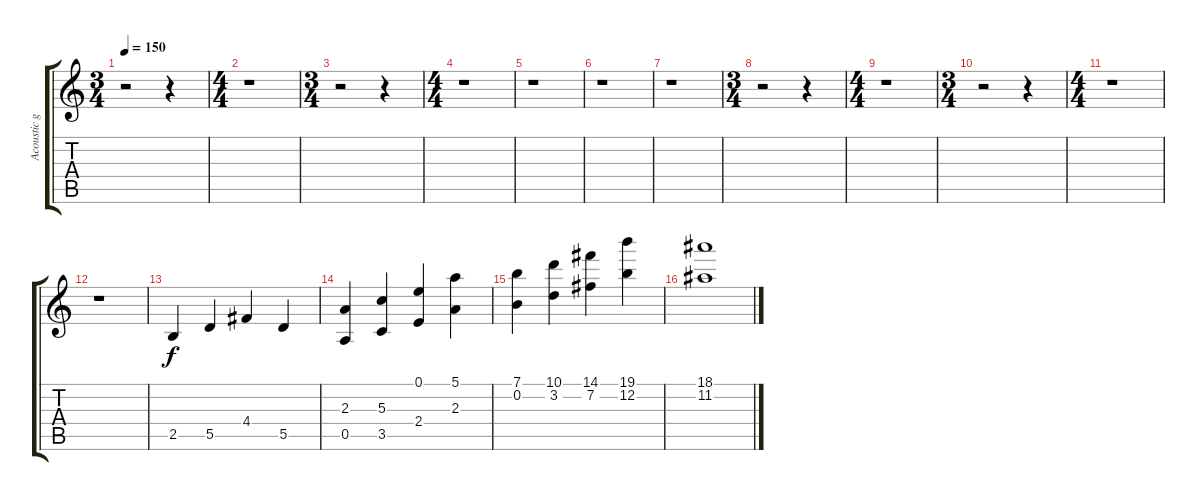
\track ("Acoustic guit" "Acoustic g") {instrument acousticguitarnylon}
\staff {score tabs}
\tuning (E4 B3 G3 D3 A2 E2) {hide}
\ts (3 4)
\tempo 150
\clef g2
\ks c
r.2{dy f} r.4 |
\ts (4 4)
r.1 |
\ts (3 4)
r.2 r.4 |
\ts (4 4)
r.1 |
r.1 |
r.1 |
r.1 |
\ts (3 4)
r.2 r.4 |
\ts (4 4)
r.1 |
\ts (3 4)
r.2 r.4 |
\ts (4 4)
r.1 |
r.1 |
2.5.4 5.5.4 4.4.4 5.5.4 |
(2.3 0.5).4 (5.3 3.5).4 (0.1 2.4).4 (5.1 2.3).4 |
(7.1 0.2).4 (10.1 3.2).4 (14.1 7.2).4 (19.1 12.2).4 |
(18.1 11.2).1
